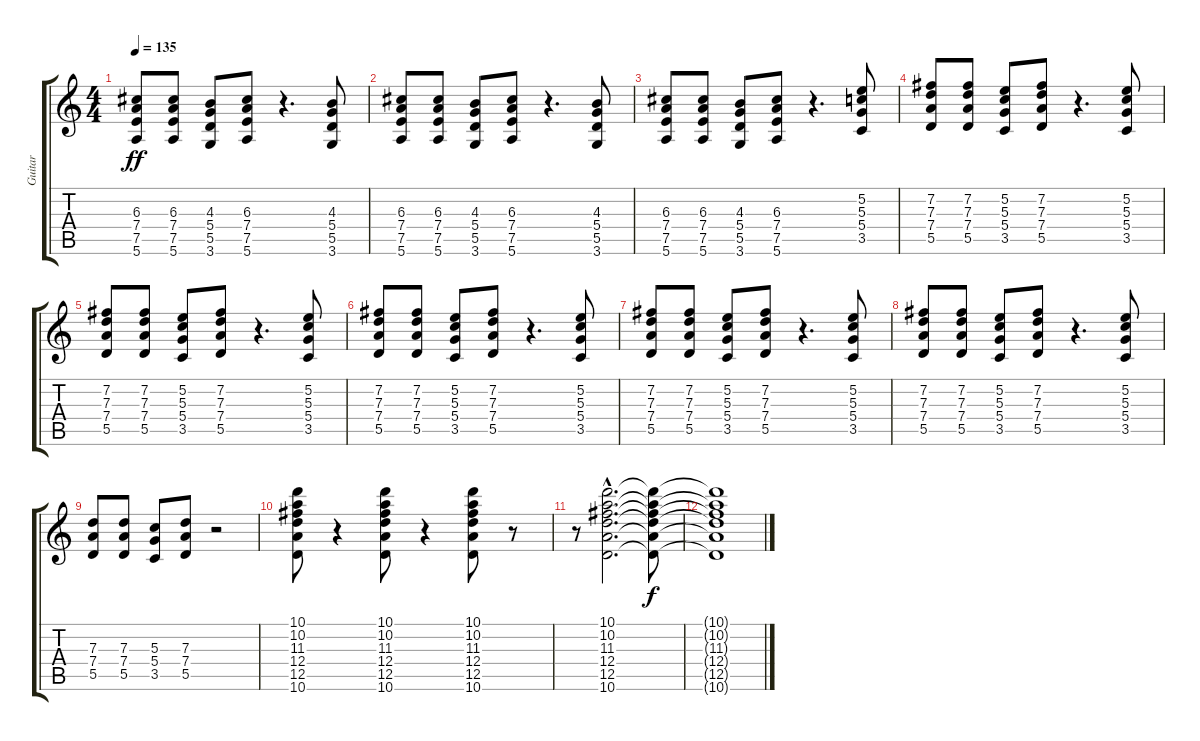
\track ("Guitar" "Guitar") {instrument electricguitarclean}
\staff {score tabs}
\tuning (E4 B3 G3 D3 A2 E2) {hide}
\ts (4 4)
\tempo 135
\clef g2
\ks c
(6.3 7.4 7.5 5.6).8{dy ff} (6.3 7.4 7.5 5.6).8 (4.3 5.4 5.5 3.6).8 (6.3 7.4 7.5 5.6).8 r.4{d} (4.3 5.4 5.5 3.6).8 |
(6.3 7.4 7.5 5.6).8 (6.3 7.4 7.5 5.6).8 (4.3 5.4 5.5 3.6).8 (6.3 7.4 7.5 5.6).8 r.4{d} (4.3 5.4 5.5 3.6).8 |
(6.3 7.4 7.5 5.6).8 (6.3 7.4 7.5 5.6).8 (4.3 5.4 5.5 3.6).8 (6.3 7.4 7.5 5.6).8 r.4{d} (5.2 5.3 5.4 3.5).8 |
(7.2 7.3 7.4 5.5).8 (7.2 7.3 7.4 5.5).8 (5.2 5.3 5.4 3.5).8 (7.2 7.3 7.4 5.5).8 r.4{d} (5.2 5.3 5.4 3.5).8 |
(7.2 7.3 7.4 5.5).8 (7.2 7.3 7.4 5.5).8 (5.2 5.3 5.4 3.5).8 (7.2 7.3 7.4 5.5).8 r.4{d} (5.2 5.3 5.4 3.5).8 |
(7.2 7.3 7.4 5.5).8 (7.2 7.3 7.4 5.5).8 (5.2 5.3 5.4 3.5).8 (7.2 7.3 7.4 5.5).8 r.4{d} (5.2 5.3 5.4 3.5).8 |
(7.2 7.3 7.4 5.5).8 (7.2 7.3 7.4 5.5).8 (5.2 5.3 5.4 3.5).8 (7.2 7.3 7.4 5.5).8 r.4{d} (5.2 5.3 5.4 3.5).8 |
(7.2 7.3 7.4 5.5).8 (7.2 7.3 7.4 5.5).8 (5.2 5.3 5.4 3.5).8 (7.2 7.3 7.4 5.5).8 r.4{d} (5.2 5.3 5.4 3.5).8 |
(7.3 7.4 5.5).8 (7.3 7.4 5.5).8 (5.3 5.4 3.5).8 (7.3 7.4 5.5).8 r.2 |
(10.1 10.2 11.3 12.4 12.5 10.6).8 r.4 (10.1 10.2 11.3 12.4 12.5 10.6).8 r.4 (10.1 10.2 11.3 12.4 12.5 10.6).8 r.8 |
r.8 (10.1{hac} 10.2{hac} 11.3{hac} 12.4{hac} 12.5{hac} 10.6{hac}).2{d} (10.1{t} 10.2{t} 11.3{t} 12.4{t} 12.5{t} 10.6{t}).8{dy f} |
(10.1{t} 10.2{t} 11.3{t} 12.4{t} 12.5{t} 10.6{t}).1
